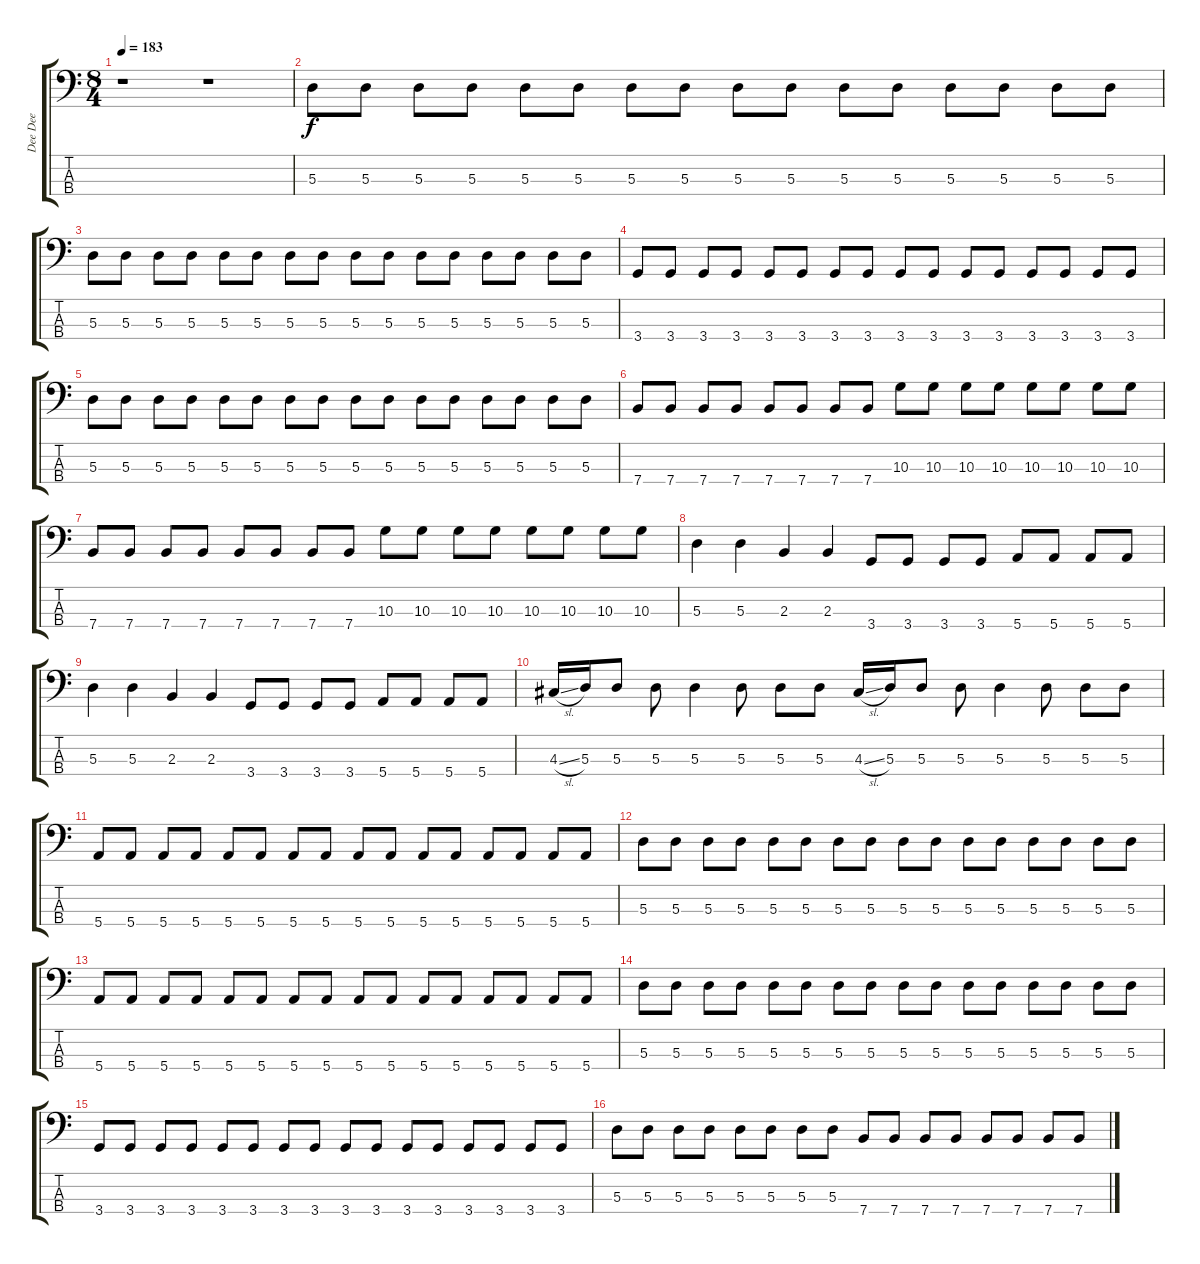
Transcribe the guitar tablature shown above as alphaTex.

\track ("Dee Dee" "Dee Dee") {instrument electricbassfinger}
\staff {score tabs}
\tuning (G2 D2 A1 E1) {hide}
\ts (8 4)
\tempo 183
\clef f4
\ks c
r.1{dy f} r.1 |
5.3.8 5.3.8 5.3.8 5.3.8 5.3.8 5.3.8 5.3.8 5.3.8 5.3.8 5.3.8 5.3.8 5.3.8 5.3.8 5.3.8 5.3.8 5.3.8 |
5.3.8 5.3.8 5.3.8 5.3.8 5.3.8 5.3.8 5.3.8 5.3.8 5.3.8 5.3.8 5.3.8 5.3.8 5.3.8 5.3.8 5.3.8 5.3.8 |
3.4.8 3.4.8 3.4.8 3.4.8 3.4.8 3.4.8 3.4.8 3.4.8 3.4.8 3.4.8 3.4.8 3.4.8 3.4.8 3.4.8 3.4.8 3.4.8 |
5.3.8 5.3.8 5.3.8 5.3.8 5.3.8 5.3.8 5.3.8 5.3.8 5.3.8 5.3.8 5.3.8 5.3.8 5.3.8 5.3.8 5.3.8 5.3.8 |
7.4.8 7.4.8 7.4.8 7.4.8 7.4.8 7.4.8 7.4.8 7.4.8 10.3.8 10.3.8 10.3.8 10.3.8 10.3.8 10.3.8 10.3.8 10.3.8 |
7.4.8 7.4.8 7.4.8 7.4.8 7.4.8 7.4.8 7.4.8 7.4.8 10.3.8 10.3.8 10.3.8 10.3.8 10.3.8 10.3.8 10.3.8 10.3.8 |
5.3.4 5.3.4 2.3.4 2.3.4 3.4.8 3.4.8 3.4.8 3.4.8 5.4.8 5.4.8 5.4.8 5.4.8 |
5.3.4 5.3.4 2.3.4 2.3.4 3.4.8 3.4.8 3.4.8 3.4.8 5.4.8 5.4.8 5.4.8 5.4.8 |
4.3{sl}.16 5.3.16 5.3.8 5.3.8 5.3.4 5.3.8 5.3.8 5.3.8 4.3{sl}.16 5.3.16 5.3.8 5.3.8 5.3.4 5.3.8 5.3.8 5.3.8 |
5.4.8 5.4.8 5.4.8 5.4.8 5.4.8 5.4.8 5.4.8 5.4.8 5.4.8 5.4.8 5.4.8 5.4.8 5.4.8 5.4.8 5.4.8 5.4.8 |
5.3.8 5.3.8 5.3.8 5.3.8 5.3.8 5.3.8 5.3.8 5.3.8 5.3.8 5.3.8 5.3.8 5.3.8 5.3.8 5.3.8 5.3.8 5.3.8 |
5.4.8 5.4.8 5.4.8 5.4.8 5.4.8 5.4.8 5.4.8 5.4.8 5.4.8 5.4.8 5.4.8 5.4.8 5.4.8 5.4.8 5.4.8 5.4.8 |
5.3.8 5.3.8 5.3.8 5.3.8 5.3.8 5.3.8 5.3.8 5.3.8 5.3.8 5.3.8 5.3.8 5.3.8 5.3.8 5.3.8 5.3.8 5.3.8 |
3.4.8 3.4.8 3.4.8 3.4.8 3.4.8 3.4.8 3.4.8 3.4.8 3.4.8 3.4.8 3.4.8 3.4.8 3.4.8 3.4.8 3.4.8 3.4.8 |
5.3.8 5.3.8 5.3.8 5.3.8 5.3.8 5.3.8 5.3.8 5.3.8 7.4.8 7.4.8 7.4.8 7.4.8 7.4.8 7.4.8 7.4.8 7.4.8
